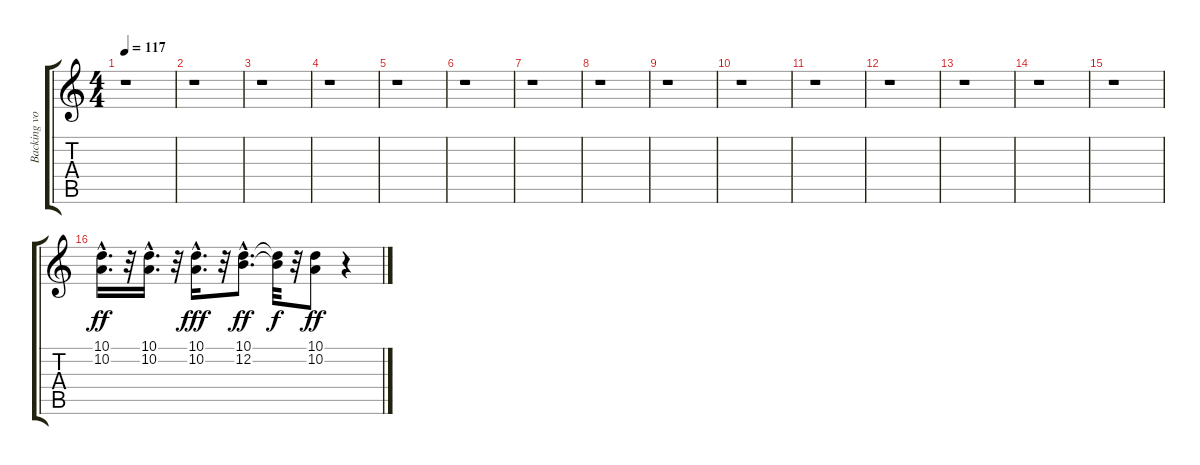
\track ("Backing vocals   " "Backing vo") {instrument choiraahs}
\staff {score tabs}
\tuning (E4 B3 G3 D3 A2 E2) {hide}
\ts (4 4)
\tempo 117
\clef g2
\ks c
r.1{dy f} |
r.1 |
r.1 |
r.1 |
r.1 |
r.1 |
r.1 |
r.1 |
r.1 |
r.1 |
r.1 |
r.1 |
r.1 |
r.1 |
r.1 |
(10.1{hac} 10.2{hac}).16{d dy ff} r.32 (10.1{hac} 10.2{hac}).16{d} r.32 (10.1{hac} 10.2{hac}).16{d dy fff} r.32 (10.1{hac} 12.2{hac}).8{d dy ff} (10.1{t} 12.2{t}).32{dy f} r.32 (10.1 10.2).8{dy ff} r.4
